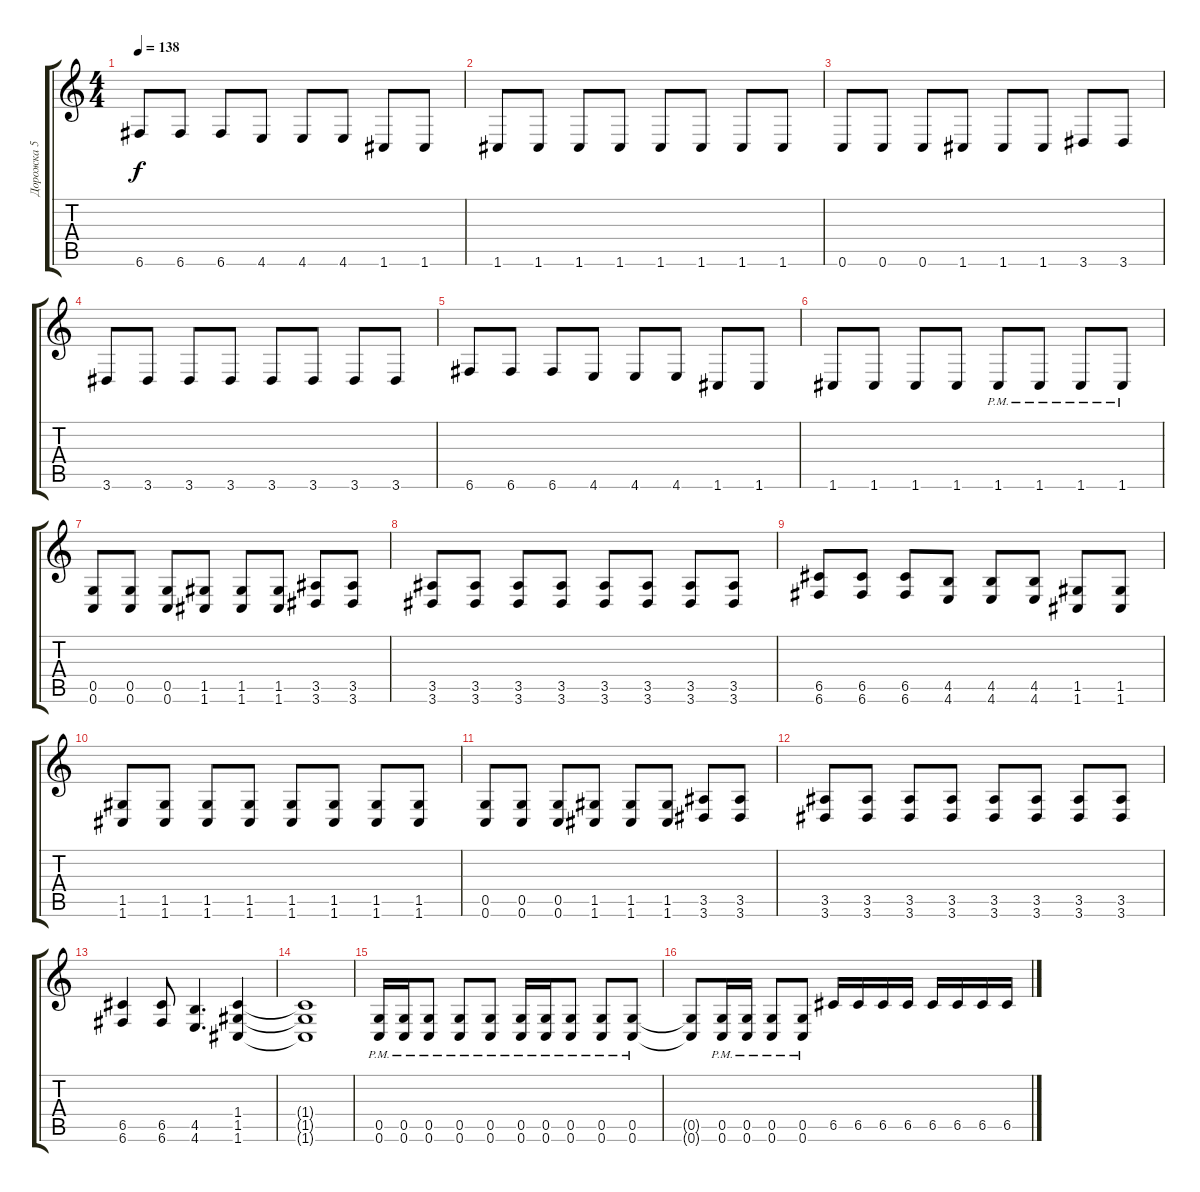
\track ("Дорожка 5" "Дорожка 5") {instrument overdrivenguitar}
\staff {score tabs}
\tuning (D4 A3 F3 C3 G2 C2) {hide}
\ts (4 4)
\tempo 138
\clef g2
\ks c
6.6.8{dy f} 6.6.8 6.6.8 4.6.8 4.6.8 4.6.8 1.6.8 1.6.8 |
1.6.8 1.6.8 1.6.8 1.6.8 1.6.8 1.6.8 1.6.8 1.6.8 |
0.6.8 0.6.8 0.6.8 1.6.8 1.6.8 1.6.8 3.6.8 3.6.8 |
3.6.8 3.6.8 3.6.8 3.6.8 3.6.8 3.6.8 3.6.8 3.6.8 |
6.6.8 6.6.8 6.6.8 4.6.8 4.6.8 4.6.8 1.6.8 1.6.8 |
1.6.8 1.6.8 1.6.8 1.6.8 1.6{pm}.8 1.6{pm}.8 1.6{pm}.8 1.6{pm}.8 |
(0.5 0.6).8 (0.5 0.6).8 (0.5 0.6).8 (1.5 1.6).8 (1.5 1.6).8 (1.5 1.6).8 (3.5 3.6).8 (3.5 3.6).8 |
(3.5 3.6).8 (3.5 3.6).8 (3.5 3.6).8 (3.5 3.6).8 (3.5 3.6).8 (3.5 3.6).8 (3.5 3.6).8 (3.5 3.6).8 |
(6.5 6.6).8 (6.5 6.6).8 (6.5 6.6).8 (4.5 4.6).8 (4.5 4.6).8 (4.5 4.6).8 (1.5 1.6).8 (1.5 1.6).8 |
(1.5 1.6).8 (1.5 1.6).8 (1.5 1.6).8 (1.5 1.6).8 (1.5 1.6).8 (1.5 1.6).8 (1.5 1.6).8 (1.5 1.6).8 |
(0.5 0.6).8 (0.5 0.6).8 (0.5 0.6).8 (1.5 1.6).8 (1.5 1.6).8 (1.5 1.6).8 (3.5 3.6).8 (3.5 3.6).8 |
(3.5 3.6).8 (3.5 3.6).8 (3.5 3.6).8 (3.5 3.6).8 (3.5 3.6).8 (3.5 3.6).8 (3.5 3.6).8 (3.5 3.6).8 |
(6.5 6.6).4 (6.5 6.6).8 (4.5 4.6).4{d} (1.4 1.5 1.6).4 |
(1.4{t} 1.5{t} 1.6{t}).1 |
(0.5{pm} 0.6{pm}).16 (0.5{pm} 0.6{pm}).16 (0.5{pm} 0.6{pm}).8 (0.5{pm} 0.6{pm}).8 (0.5{pm} 0.6{pm}).8 (0.5{pm} 0.6{pm}).16 (0.5{pm} 0.6{pm}).16 (0.5{pm} 0.6{pm}).8 (0.5{pm} 0.6{pm}).8 (0.5{pm} 0.6{pm}).8 |
(0.5{t} 0.6{t}).8 (0.5{pm} 0.6{pm}).16 (0.5{pm} 0.6{pm}).16 (0.5{pm} 0.6{pm}).8 (0.5{pm} 0.6{pm}).8 6.5.16 6.5.16 6.5.16 6.5.16 6.5.16 6.5.16 6.5.16 6.5.16
